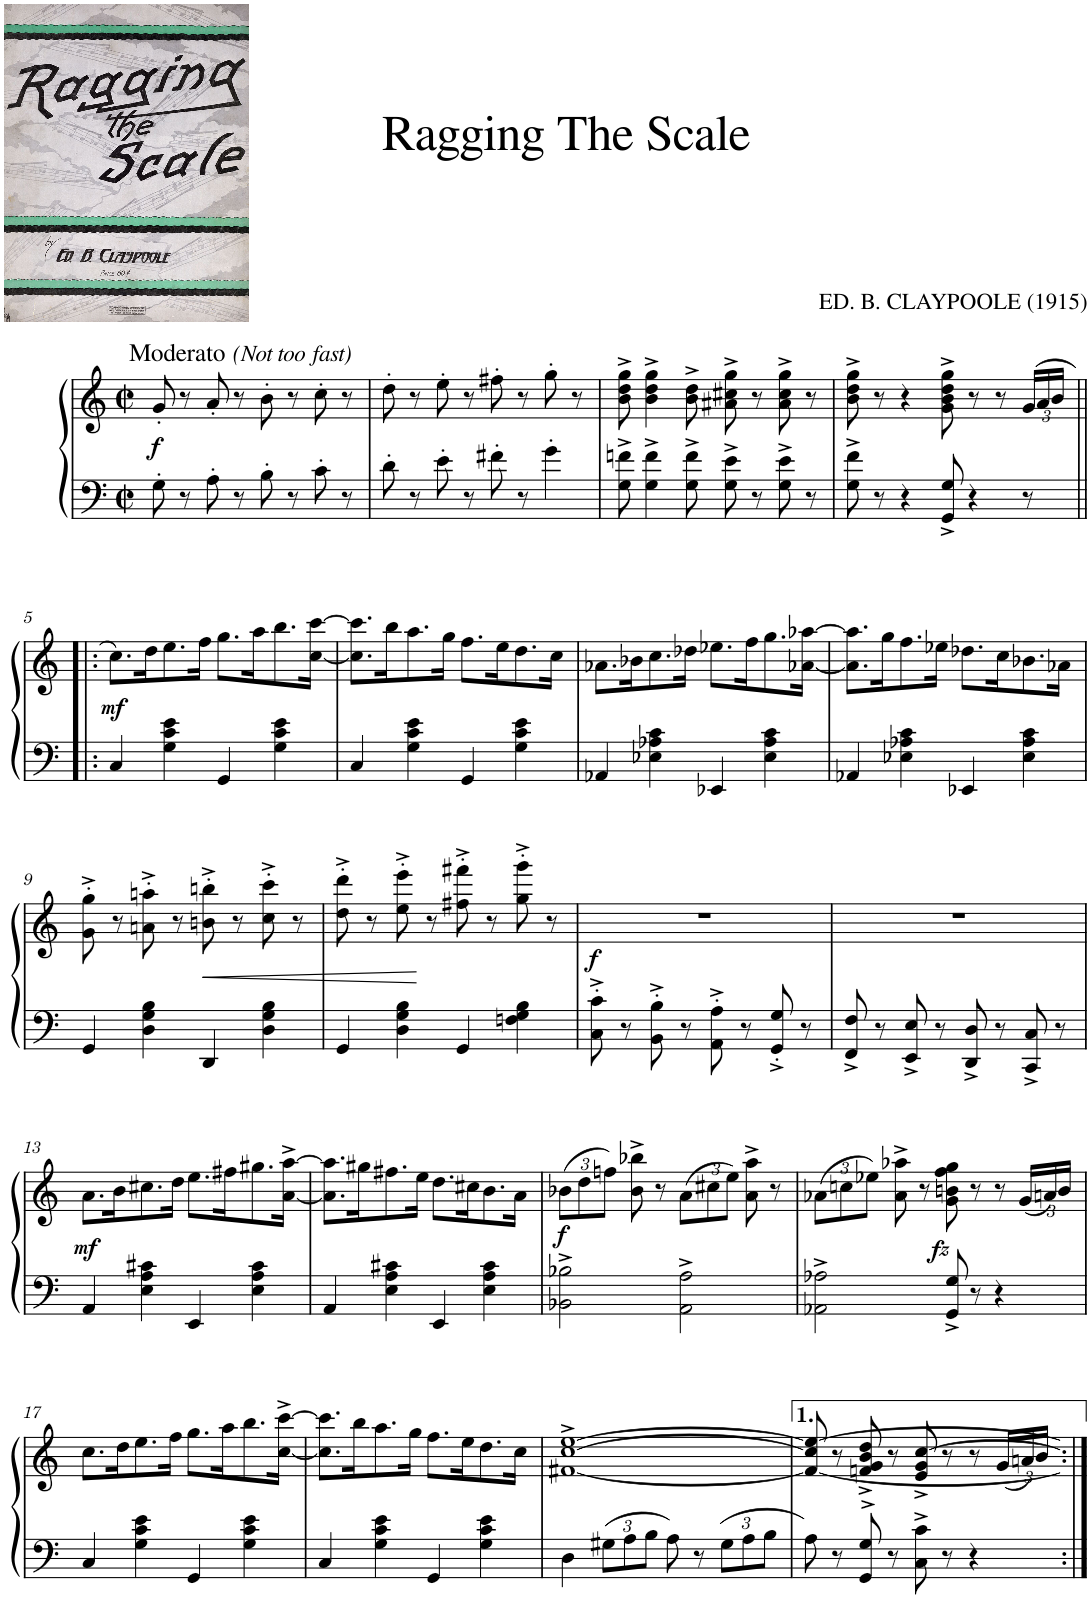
**kern	**kern	**dynam
*part1	*part1	*part1
*staff2	*staff1	*staff1/2
*I"Piano	*	*
*I'Pno.	*	*
*clefF4	*clefG2	*
*k[]	*k[]	*
*M2/2	*M2/2	*
*met(c|)	*met(c|)	*
=1	=1	=1
!	!LO:TX:a:t=Moderato	!
!	!	!LO:DY:b
8G'\	8g'/	f
8r	8r	.
8A'\	8a'/	.
!	!LO:TX:a:i:t=(Not too fast)	!
8r	8r	.
8B'\	8b'\	.
8r	8r	.
8c'\	8cc'\	.
8r	8r	.
=2	=2	=2
8d'\	8dd'\	.
8r	8r	.
8e'\	8ee'\	.
8r	8r	.
8f#X'\	8ff#X'\	.
8r	8r	.
4g'\	8gg'\	.
.	8r	.
=3	=3	=3
8G\^ 8fn\^	8b\^ 8dd\^ 8gg\^	.
4G\^ 4f\^	4b\^ 4dd\^ 4gg\^	.
8G\^ 8f\^	8b\^ 8dd\^	.
8G\^ 8e\^	8a#X\^ 8cc#X\^ 8gg\^	.
8r	8r	.
8G\^ 8e\^	8a#\^ 8cc#\^ 8gg\^	.
8r	8r	.
=4	=4	=4
8G\^ 8f\^	8b\^ 8dd\^ 8gg\^	.
8r	8r	.
4r	4r	.
8GG/^ 8G/^	8g\^ 8b\^ 8dd\^ 8gg\^	.
4r	8r	.
.	8r	.
*	*Xbrackettup	*
8r	(24g/LL	.
.	24a/	.
.	24b/JJ	.
!!LO:LB:g=z
=5!|:	=5!|:	=5!|:
!	!	!LO:DY:b
4C/	8.cc\L)	mf
.	16dd\K	.
4G\ 4c\ 4e\	8.ee\	.
.	16ff\Jk	.
4GG/	8.gg\L	.
.	16aa\K	.
4G\ 4c\ 4e\	8.bb\	.
.	[16cc\ [16ccc\Jk	.
=6	=6	=6
4C/	8.cc\] 8.ccc\]L	.
.	16bb\K	.
4G\ 4c\ 4e\	8.aa\	.
.	16gg\Jk	.
4GG/	8.ff\L	.
.	16ee\K	.
4G\ 4c\ 4e\	8.dd\	.
.	16cc\Jk	.
=7	=7	=7
4AA-X/	8.a-X\L	.
.	16b-X\K	.
4E-X\ 4A-X\ 4c\	8.cc\	.
.	16dd-X\Jk	.
4EE-X/	8.ee-X\L	.
.	16ff\K	.
4E-\ 4A-\ 4c\	8.gg\	.
.	[16a-X\ [16aa-X\Jk	.
=8	=8	=8
4AA-X/	8.a-\] 8.aa-\]L	.
.	16gg\K	.
4E-X\ 4A-X\ 4c\	8.ff\	.
.	16ee-X\Jk	.
4EE-X/	8.dd-X\L	.
.	16cc\K	.
4E-\ 4A-\ 4c\	8.b-X\	.
.	16a-X\Jk	.
!!LO:LB:g=z
=9	=9	=9
4GG/	8g\'^ 8gg\'^	.
.	8r	.
4D\ 4G\ 4B\	8an\'^ 8aan\'^	.
.	8r	.
!	!	!LO:HP:b
4DD/	8bn\'^ 8bbn\'^	<
.	8r	.
4D\ 4G\ 4B\	8cc\'^ 8ccc\'^	.
.	8r	.
=10	=10	=10
4GG/	8dd\'^ 8ddd\'^	.
.	8r	.
4D\ 4G\ 4B\	8ee\'^ 8eee\'^	.
.	8r	[
4GG/	8ff#X\'^ 8fff#X\'^	.
.	8r	.
4Fn\ 4G\ 4B\	8gg\'^ 8ggg\'^	.
.	8r	.
=11	=11	=11
!	!	!LO:DY:b
8C\'^ 8c\'^	1r	f
8r	.	.
8BB\'^ 8B\'^	.	.
8r	.	.
8AA\'^ 8A\'^	.	.
8r	.	.
8GG/'^ 8G/'^	.	.
8r	.	.
=12	=12	=12
8FF/^ 8F/^	1r	.
8r	.	.
8EE/^ 8E/^	.	.
8r	.	.
8DD/^ 8D/^	.	.
8r	.	.
8CC/^ 8C/^	.	.
8r	.	.
!!LO:LB:g=z
=13	=13	=13
!	!	!LO:DY:b
4AA/	8.a\L	mf
.	16b\K	.
4E\ 4A\ 4c#X\	8.cc#X\	.
.	16dd\Jk	.
4EE/	8.ee\L	.
.	16ff#X\K	.
4E\ 4A\ 4c#\	8.gg#X\	.
.	[16a\^ [16aa\^Jk	.
=14	=14	=14
4AA/	8.a\] 8.aa\]L	.
.	16gg#X\K	.
4E\ 4A\ 4c#X\	8.ff#X\	.
.	16ee\Jk	.
4EE/	8.dd\L	.
.	16cc#X\K	.
4E\ 4A\ 4c#\	8.b\	.
.	16a\Jk	.
=15	=15	=15
!	!	!LO:DY:b
2BB-X\^ 2B-X\^	(12b-X\L	f
.	12dd\	.
.	12ffn\J)	.
.	8b-\^ 8bb-X\^	.
.	8r	.
2AA\^ 2A\^	(12a\L	.
.	12cc#X\	.
.	12ee\J)	.
.	8a\^ 8aa\^	.
.	8r	.
=16	=16	=16
2AA-X\^ 2A-X\^	(12a-X\L	.
.	12ccn\	.
.	12ee-X\J)	.
.	8a-\^ 8aa-X\^	.
.	8r	.
!	!	!LO:DY:b
8GG/^ 8G/^	8g\ 8bn\ 8ff\ 8gg\	fz
8r	8r	.
4r	8r	.
.	(24g/LL	.
.	24an/)	.
.	24b/JJ	.
!!LO:LB:g=z
=17	=17	=17
4C/	8.cc\L	.
.	16dd\K	.
4G\ 4c\ 4e\	8.ee\	.
.	16ff\Jk	.
4GG/	8.gg\L	.
.	16aa\K	.
4G\ 4c\ 4e\	8.bb\	.
.	[16cc\^ [16ccc\^Jk	.
=18	=18	=18
4C/	8.cc\] 8.ccc\]L	.
.	16bb\K	.
4G\ 4c\ 4e\	8.aa\	.
.	16gg\Jk	.
4GG/	8.ff\L	.
.	16ee\K	.
4G\ 4c\ 4e\	8.dd\	.
.	16cc\Jk	.
=19	=19	=19
4D\	[1f#X^ [1cc^ [1ee^	.
*Xbrackettup	*	*
12G#X\L	.	.
12A\	.	.
12B\J	.	.
8A\	.	.
8r	.	.
12G#\L	.	.
12A\	.	.
12B\J	.	.
=20	=20	=20
8A\	8f#/_ 8cc/] 8ee/_	.
8r	8r	.
8GG/^> 8G/^>	8fn/^ 8g/^ 8b/^ 8dd/^	.
8r	8r	.
8C\^ 8c\^	8e/^ 8g/^ [8cc/^	.
8r	8r	.
4r	8r	.
.	(24g/LL	.
.	24an/)	.
.	24b/JJ	.
=:|!	=:|!	=:|!
*-	*-	*-
